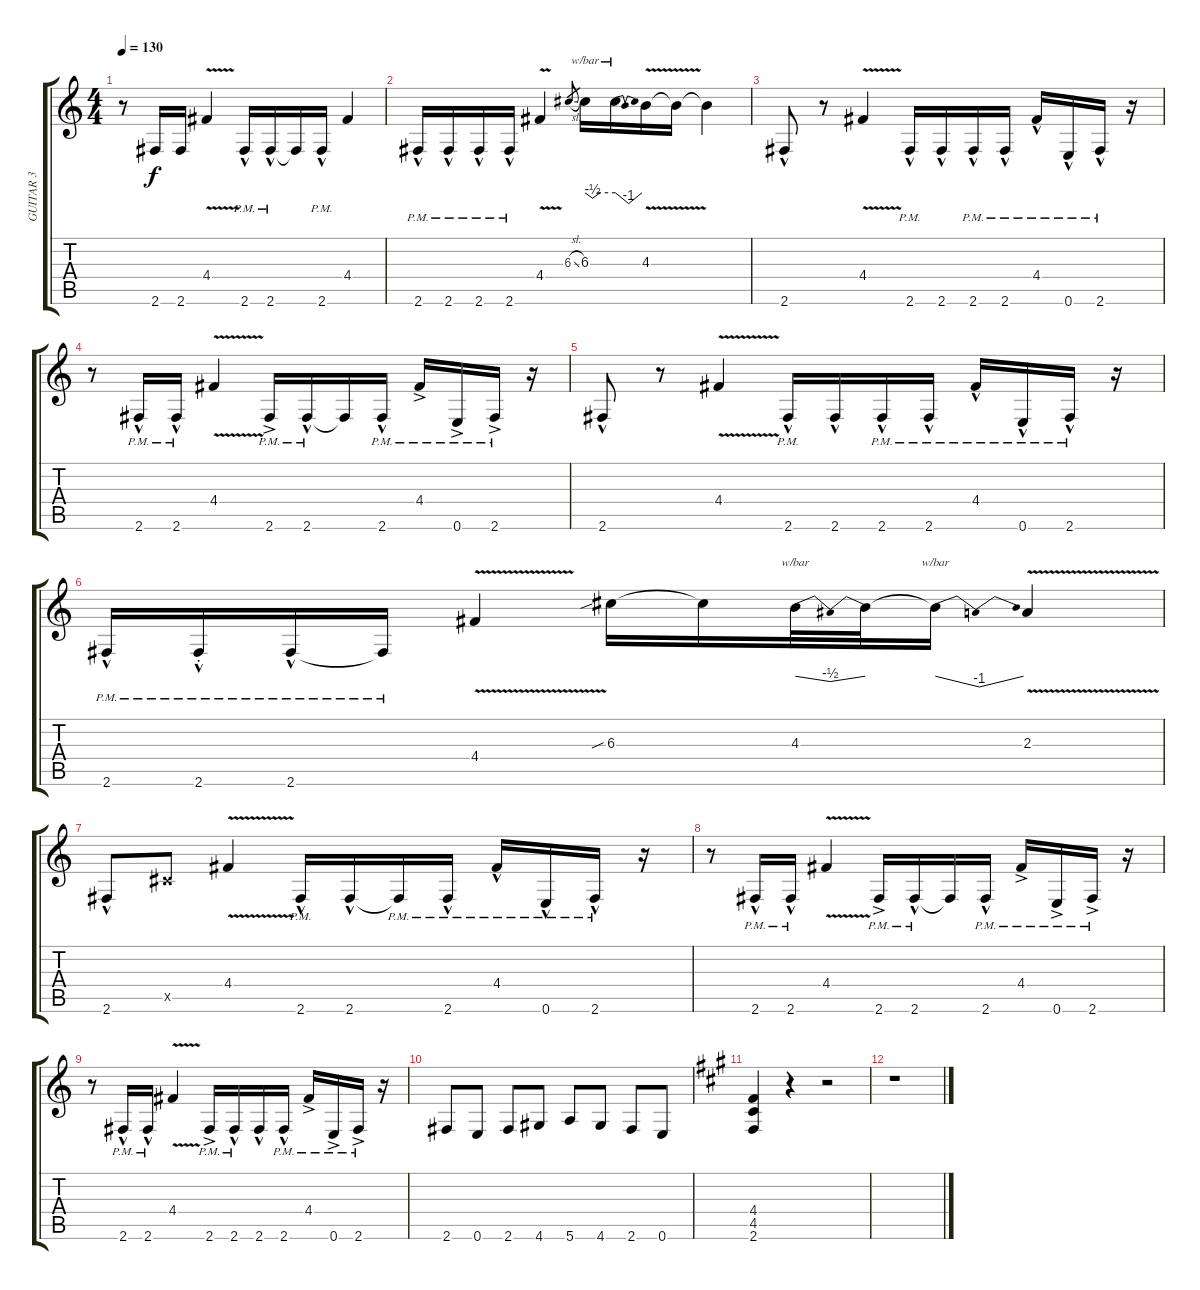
\track ("GUITAR 3" "GUITAR 3") {instrument overdrivenguitar}
\staff {score tabs}
\tuning (E4 B3 G3 D3 A2 E2) {hide}
\ts (4 4)
\tempo 130
\clef g2
\ks c
r.8{dy f} 2.6.16 2.6.16 4.4{v}.4 2.6{hac pm}.16 2.6{hac pm}.16 2.6{t}.16 2.6{hac pm}.16 4.4.4 |
2.6{hac pm}.16 2.6{hac pm}.16 2.6{hac pm}.16 2.6{hac pm}.16 4.4{v}.4 6.3{sl}.8{gr} 6.3.16{tbe (custom default 0 0 15 -2 30 0 60 0)} 6.3{t}.16{tbe (dip default 0 0 30 -4 60 0)} 4.3{v}.16 4.3{t}.16 4.3{t}.4 |
2.6{hac}.8 r.8 4.4{v}.4 2.6{hac pm}.16 2.6{hac}.16 2.6{hac pm}.16 2.6{hac pm}.16 4.4{hac pm}.16 0.6{hac pm}.16 2.6{hac pm}.16 r.16 |
r.8 2.6{hac pm}.16 2.6{hac pm}.16 4.4{v}.4 2.6{ac pm}.16 2.6{hac pm}.16 2.6{t}.16 2.6{hac pm}.16 4.4{ac pm}.16 0.6{ac pm}.16 2.6{ac pm}.16 r.16 |
2.6{hac}.8 r.8 4.4{v}.4 2.6{hac pm}.16 2.6{hac}.16 2.6{hac pm}.16 2.6{hac pm}.16 4.4{hac pm}.16 0.6{hac pm}.16 2.6{hac pm}.16 r.16 |
2.6{hac pm}.16 2.6{hac pm st}.16 2.6{hac pm}.16 2.6{pm t}.16 4.4{v}.4 6.3{sib}.16 6.3{t}.16 4.3.32{tbe (dip default 0 0 30 -2 60 0)} 4.3{t}.32 4.3{t}.16{tbe (dip default 0 0 30 -4 60 0)} 2.3{v}.4 |
2.6{hac}.8 4.5{x}.8 4.4{v}.4 2.6{hac pm}.16 2.6{hac}.16 2.6{pm t}.16 2.6{hac pm}.16 4.4{hac pm}.16 0.6{hac pm}.16 2.6{hac pm}.16 r.16 |
r.8 2.6{hac pm}.16 2.6{hac pm}.16 4.4{v}.4 2.6{ac pm}.16 2.6{hac pm}.16 2.6{t}.16 2.6{hac pm}.16 4.4{ac pm}.16 0.6{ac pm}.16 2.6{ac pm}.16 r.16 |
r.8 2.6{hac pm}.16 2.6{hac pm}.16 4.4{v}.4 2.6{ac pm}.16 2.6{hac pm}.16 2.6{hac}.16 2.6{hac pm}.16 4.4{ac pm}.16 0.6{ac pm}.16 2.6{ac pm}.16 r.16 |
2.6.8 0.6.8 2.6.8 4.6.8 5.6.8 4.6.8 2.6.8 0.6.8 |
\ks f#minor
(4.4 4.5 2.6).4 r.4 r.2 |
r.1
